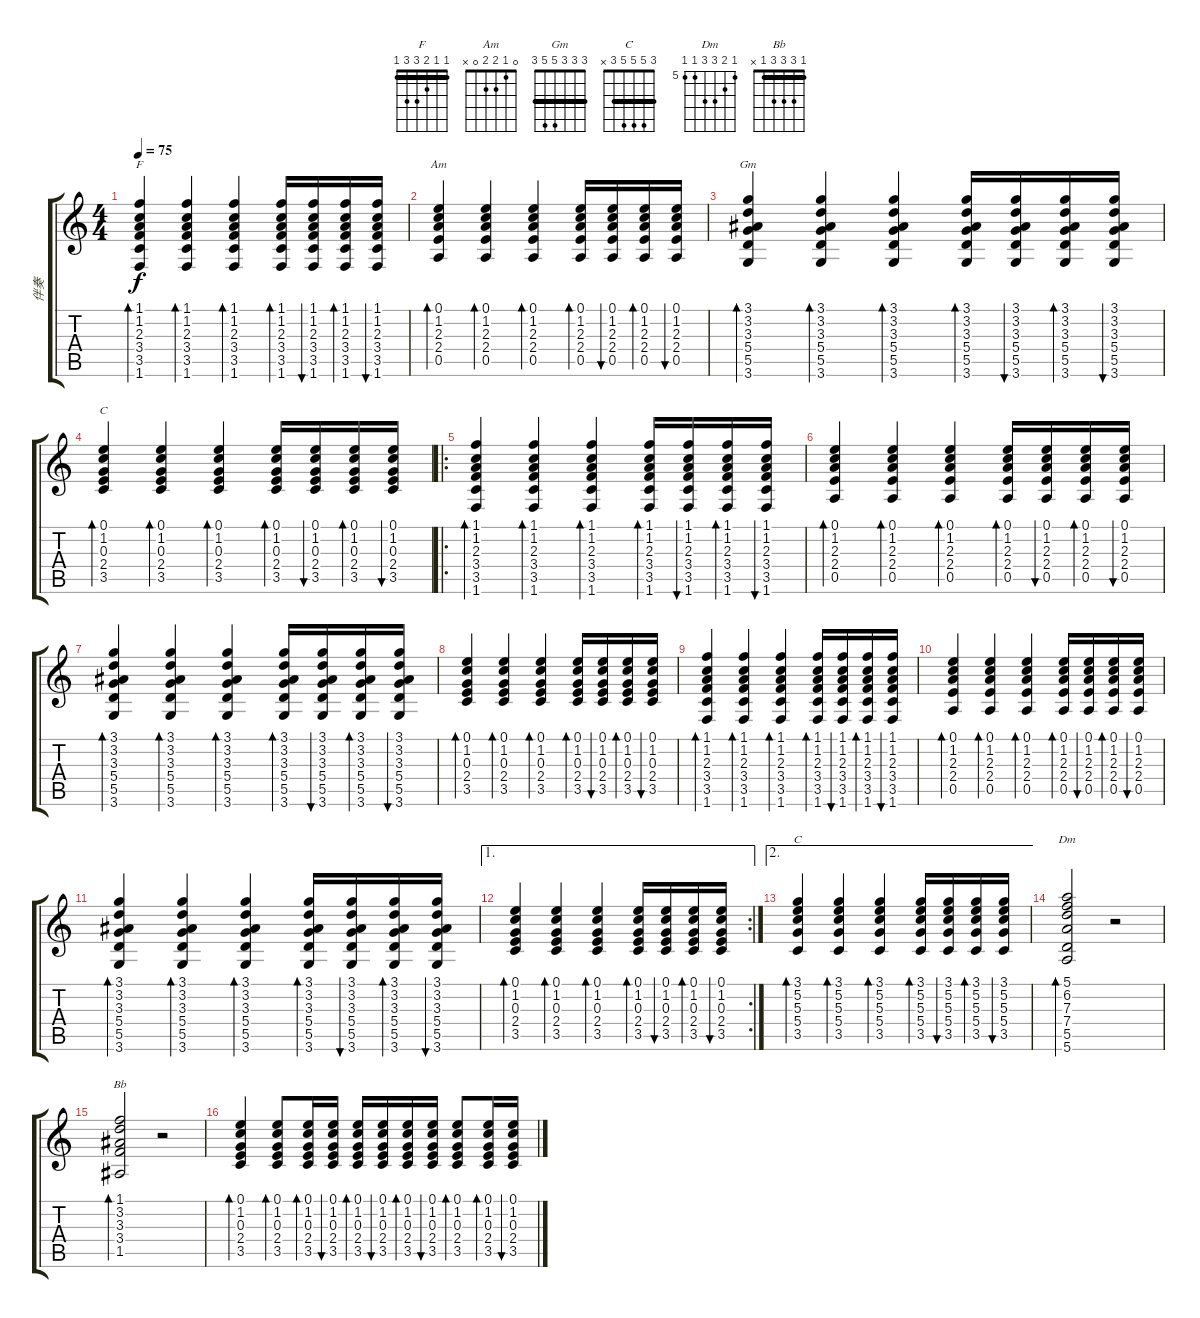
\track ("伴奏" "伴奏") {instrument acousticguitarsteel}
\staff {score tabs}
\tuning (E4 B3 G3 D3 A2 E2) {hide}
\chord ("F" 1 1 2 3 3 1) {barre 1}
\chord ("Am" 0 1 2 2 0 x)
\chord ("Gm" 3 3 3 5 5 3) {barre 3}
\chord ("C" 0 1 0 2 3 x)
\chord ("C" 3 5 5 5 3 x) {barre 3}
\chord ("Dm" 5 6 7 7 5 5) {firstfret 5}
\chord ("Bb" 1 3 3 3 1 x) {barre 1}
\ts (4 4)
\tempo 75
\clef g2
\ks c
(1.1 1.2 2.3 3.4 3.5 1.6).4{bd 30 ch "F" dy f instrument acousticguitarsteel} (1.1 1.2 2.3 3.4 3.5 1.6).4{bd 30} (1.1 1.2 2.3 3.4 3.5 1.6).4{bd 30} (1.1 1.2 2.3 3.4 3.5 1.6).16{bd 30} (1.1 1.2 2.3 3.4 3.5 1.6).16{bu 30} (1.1 1.2 2.3 3.4 3.5 1.6).16{bd 30} (1.1 1.2 2.3 3.4 3.5 1.6).16{bu 30} |
(0.1 1.2 2.3 2.4 0.5).4{bd 30 ch "Am"} (0.1 1.2 2.3 2.4 0.5).4{bd 30} (0.1 1.2 2.3 2.4 0.5).4{bd 30} (0.1 1.2 2.3 2.4 0.5).16{bd 30} (0.1 1.2 2.3 2.4 0.5).16{bu 30} (0.1 1.2 2.3 2.4 0.5).16{bd 30} (0.1 1.2 2.3 2.4 0.5).16{bu 30} |
(3.1 3.2 3.3 5.4 5.5 3.6).4{bd 30 ch "Gm"} (3.1 3.2 3.3 5.4 5.5 3.6).4{bd 30} (3.1 3.2 3.3 5.4 5.5 3.6).4{bd 30} (3.1 3.2 3.3 5.4 5.5 3.6).16{bd 30} (3.1 3.2 3.3 5.4 5.5 3.6).16{bu 30} (3.1 3.2 3.3 5.4 5.5 3.6).16{bd 30} (3.1 3.2 3.3 5.4 5.5 3.6).16{bu 30} |
(0.1 1.2 0.3 2.4 3.5).4{bd 30 ch "C"} (0.1 1.2 0.3 2.4 3.5).4{bd 30} (0.1 1.2 0.3 2.4 3.5).4{bd 30} (0.1 1.2 0.3 2.4 3.5).16{bd 30} (0.1 1.2 0.3 2.4 3.5).16{bu 30} (0.1 1.2 0.3 2.4 3.5).16{bd 30} (0.1 1.2 0.3 2.4 3.5).16{bu 30} |
\ro
(1.1 1.2 2.3 3.4 3.5 1.6).4{bd 30} (1.1 1.2 2.3 3.4 3.5 1.6).4{bd 30} (1.1 1.2 2.3 3.4 3.5 1.6).4{bd 30} (1.1 1.2 2.3 3.4 3.5 1.6).16{bd 30} (1.1 1.2 2.3 3.4 3.5 1.6).16{bu 30} (1.1 1.2 2.3 3.4 3.5 1.6).16{bd 30} (1.1 1.2 2.3 3.4 3.5 1.6).16{bu 30} |
(0.1 1.2 2.3 2.4 0.5).4{bd 30} (0.1 1.2 2.3 2.4 0.5).4{bd 30} (0.1 1.2 2.3 2.4 0.5).4{bd 30} (0.1 1.2 2.3 2.4 0.5).16{bd 30} (0.1 1.2 2.3 2.4 0.5).16{bu 30} (0.1 1.2 2.3 2.4 0.5).16{bd 30} (0.1 1.2 2.3 2.4 0.5).16{bu 30} |
(3.1 3.2 3.3 5.4 5.5 3.6).4{bd 30} (3.1 3.2 3.3 5.4 5.5 3.6).4{bd 30} (3.1 3.2 3.3 5.4 5.5 3.6).4{bd 30} (3.1 3.2 3.3 5.4 5.5 3.6).16{bd 30} (3.1 3.2 3.3 5.4 5.5 3.6).16{bu 30} (3.1 3.2 3.3 5.4 5.5 3.6).16{bd 30} (3.1 3.2 3.3 5.4 5.5 3.6).16{bu 30} |
(0.1 1.2 0.3 2.4 3.5).4{bd 30} (0.1 1.2 0.3 2.4 3.5).4{bd 30} (0.1 1.2 0.3 2.4 3.5).4{bd 30} (0.1 1.2 0.3 2.4 3.5).16{bd 30} (0.1 1.2 0.3 2.4 3.5).16{bu 30} (0.1 1.2 0.3 2.4 3.5).16{bd 30} (0.1 1.2 0.3 2.4 3.5).16{bu 30} |
(1.1 1.2 2.3 3.4 3.5 1.6).4{bd 30} (1.1 1.2 2.3 3.4 3.5 1.6).4{bd 30} (1.1 1.2 2.3 3.4 3.5 1.6).4{bd 30} (1.1 1.2 2.3 3.4 3.5 1.6).16{bd 30} (1.1 1.2 2.3 3.4 3.5 1.6).16{bu 30} (1.1 1.2 2.3 3.4 3.5 1.6).16{bd 30} (1.1 1.2 2.3 3.4 3.5 1.6).16{bu 30} |
(0.1 1.2 2.3 2.4 0.5).4{bd 30} (0.1 1.2 2.3 2.4 0.5).4{bd 30} (0.1 1.2 2.3 2.4 0.5).4{bd 30} (0.1 1.2 2.3 2.4 0.5).16{bd 30} (0.1 1.2 2.3 2.4 0.5).16{bu 30} (0.1 1.2 2.3 2.4 0.5).16{bd 30} (0.1 1.2 2.3 2.4 0.5).16{bu 30} |
(3.1 3.2 3.3 5.4 5.5 3.6).4{bd 30} (3.1 3.2 3.3 5.4 5.5 3.6).4{bd 30} (3.1 3.2 3.3 5.4 5.5 3.6).4{bd 30} (3.1 3.2 3.3 5.4 5.5 3.6).16{bd 30} (3.1 3.2 3.3 5.4 5.5 3.6).16{bu 30} (3.1 3.2 3.3 5.4 5.5 3.6).16{bd 30} (3.1 3.2 3.3 5.4 5.5 3.6).16{bu 30} |
\ae 1
\rc 2
(0.1 1.2 0.3 2.4 3.5).4{bd 30} (0.1 1.2 0.3 2.4 3.5).4{bd 30} (0.1 1.2 0.3 2.4 3.5).4{bd 30} (0.1 1.2 0.3 2.4 3.5).16{bd 30} (0.1 1.2 0.3 2.4 3.5).16{bu 30} (0.1 1.2 0.3 2.4 3.5).16{bd 30} (0.1 1.2 0.3 2.4 3.5).16{bu 30} |
\ae 2
(3.1 5.2 5.3 5.4 3.5).4{bd 30 ch "C"} (3.1 5.2 5.3 5.4 3.5).4{bd 30} (3.1 5.2 5.3 5.4 3.5).4{bd 30} (3.1 5.2 5.3 5.4 3.5).16{bd 30} (3.1 5.2 5.3 5.4 3.5).16{bu 30} (3.1 5.2 5.3 5.4 3.5).16{bd 30} (3.1 5.2 5.3 5.4 3.5).16{bu 30} |
(5.1 6.2 7.3 7.4 5.5 5.6).2{bd 120 ch "Dm"} r.2 |
(1.1 3.2 3.3 3.4 1.5).2{bd 120 ch "Bb"} r.2 |
(0.1 1.2 0.3 2.4 3.5).4{bd 30} (0.1 1.2 0.3 2.4 3.5).8{bd 30} (0.1 1.2 0.3 2.4 3.5).16{bd 30} (0.1 1.2 0.3 2.4 3.5).16{bu 30} (0.1 1.2 0.3 2.4 3.5).16{bd 30} (0.1 1.2 0.3 2.4 3.5).16{bu 30} (0.1 1.2 0.3 2.4 3.5).16{bd 30} (0.1 1.2 0.3 2.4 3.5).16{bu 30} (0.1 1.2 0.3 2.4 3.5).8{bd 30} (0.1 1.2 0.3 2.4 3.5).16{bd 30} (0.1 1.2 0.3 2.4 3.5).16{bu 30}
